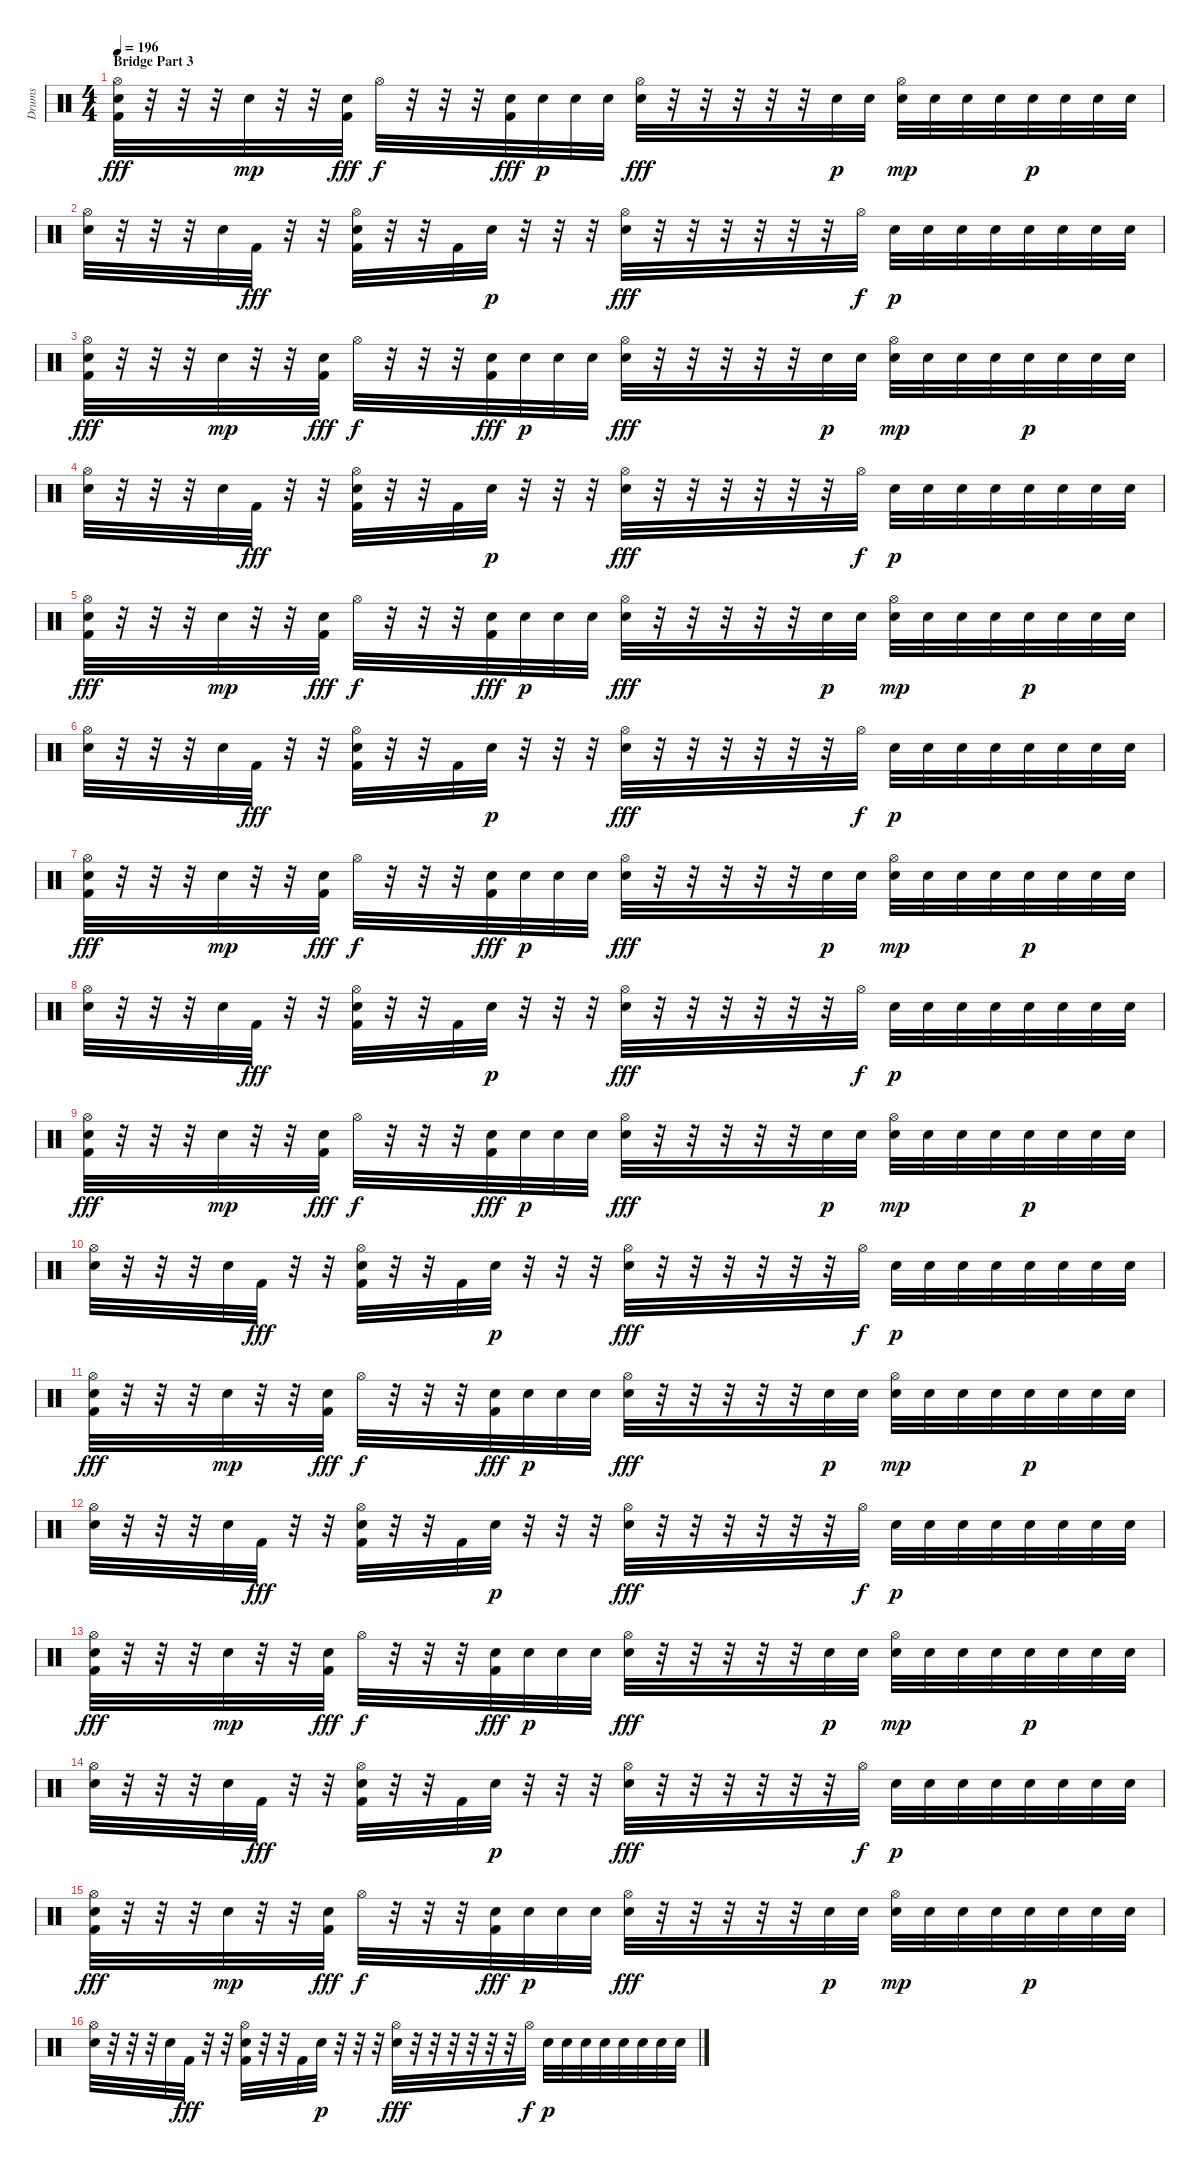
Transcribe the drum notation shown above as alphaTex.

\track ("Drums" "Drums") {instrument percussion}
\staff {score}
\articulation defaults
\ts (4 4)
\section ("" "Bridge Part 3")
\tempo 196
\clef neutral
\ks c
("Hi-Hat (open)" "Snare (hit) 2" "Kick (hit) 2").32{dy fff} r.32 r.32 r.32 "Snare (hit) 2".32{dy mp} r.32 r.32 ("Snare (hit) 2" "Kick (hit) 2").32{dy fff} "Hi-Hat (open)".32{dy f} r.32 r.32 r.32 ("Snare (hit) 2" "Kick (hit) 2").32{dy fff} "Snare (hit) 2".32{dy p} "Snare (hit) 2".32 "Snare (hit) 2".32 ("Hi-Hat (open)" "Electric Snare (hit)").32{dy fff} r.32 r.32 r.32 r.32 r.32 "Electric Snare (hit)".32{dy p} "Snare (hit) 2".32 ("Hi-Hat (open)" "Electric Snare (hit)").32{dy mp} "Snare (hit) 2".32 "Electric Snare (hit)".32 "Snare (hit) 2".32 "Electric Snare (hit)".32{dy p} "Snare (hit) 2".32 "Electric Snare (hit)".32 "Snare (hit) 2".32 |
("Hi-Hat (open)" "Snare (hit) 2").32 r.32 r.32 r.32 "Snare (hit) 2".32 "Kick (hit) 2".32{dy fff} r.32 r.32 ("Hi-Hat (open)" "Snare (hit) 2" "Kick (hit) 2").32 r.32 r.32 "Kick (hit) 2".32 "Snare (hit) 2".32{dy p} r.32 r.32 r.32 ("Hi-Hat (open)" "Electric Snare (hit)").32{dy fff} r.32 r.32 r.32 r.32 r.32 r.32 "Hi-Hat (open)".32{dy f} "Snare (hit) 2".32{dy p} "Electric Snare (hit)".32 "Snare (hit) 2".32 "Electric Snare (hit)".32 "Snare (hit) 2".32 "Electric Snare (hit)".32 "Snare (hit) 2".32 "Electric Snare (hit)".32 |
("Hi-Hat (open)" "Snare (hit) 2" "Kick (hit) 2").32{dy fff} r.32 r.32 r.32 "Snare (hit) 2".32{dy mp} r.32 r.32 ("Snare (hit) 2" "Kick (hit) 2").32{dy fff} "Hi-Hat (open)".32{dy f} r.32 r.32 r.32 ("Snare (hit) 2" "Kick (hit) 2").32{dy fff} "Snare (hit) 2".32{dy p} "Snare (hit) 2".32 "Snare (hit) 2".32 ("Hi-Hat (open)" "Electric Snare (hit)").32{dy fff} r.32 r.32 r.32 r.32 r.32 "Electric Snare (hit)".32{dy p} "Snare (hit) 2".32 ("Hi-Hat (open)" "Electric Snare (hit)").32{dy mp} "Snare (hit) 2".32 "Electric Snare (hit)".32 "Snare (hit) 2".32 "Electric Snare (hit)".32{dy p} "Snare (hit) 2".32 "Electric Snare (hit)".32 "Snare (hit) 2".32 |
("Hi-Hat (open)" "Snare (hit) 2").32 r.32 r.32 r.32 "Snare (hit) 2".32 "Kick (hit) 2".32{dy fff} r.32 r.32 ("Hi-Hat (open)" "Snare (hit) 2" "Kick (hit) 2").32 r.32 r.32 "Kick (hit) 2".32 "Snare (hit) 2".32{dy p} r.32 r.32 r.32 ("Hi-Hat (open)" "Electric Snare (hit)").32{dy fff} r.32 r.32 r.32 r.32 r.32 r.32 "Hi-Hat (open)".32{dy f} "Snare (hit) 2".32{dy p} "Electric Snare (hit)".32 "Snare (hit) 2".32 "Electric Snare (hit)".32 "Snare (hit) 2".32 "Electric Snare (hit)".32 "Snare (hit) 2".32 "Electric Snare (hit)".32 |
("Hi-Hat (open)" "Snare (hit) 2" "Kick (hit) 2").32{dy fff} r.32 r.32 r.32 "Snare (hit) 2".32{dy mp} r.32 r.32 ("Snare (hit) 2" "Kick (hit) 2").32{dy fff} "Hi-Hat (open)".32{dy f} r.32 r.32 r.32 ("Snare (hit) 2" "Kick (hit) 2").32{dy fff} "Snare (hit) 2".32{dy p} "Snare (hit) 2".32 "Snare (hit) 2".32 ("Hi-Hat (open)" "Electric Snare (hit)").32{dy fff} r.32 r.32 r.32 r.32 r.32 "Electric Snare (hit)".32{dy p} "Snare (hit) 2".32 ("Hi-Hat (open)" "Electric Snare (hit)").32{dy mp} "Snare (hit) 2".32 "Electric Snare (hit)".32 "Snare (hit) 2".32 "Electric Snare (hit)".32{dy p} "Snare (hit) 2".32 "Electric Snare (hit)".32 "Snare (hit) 2".32 |
("Hi-Hat (open)" "Snare (hit) 2").32 r.32 r.32 r.32 "Snare (hit) 2".32 "Kick (hit) 2".32{dy fff} r.32 r.32 ("Hi-Hat (open)" "Snare (hit) 2" "Kick (hit) 2").32 r.32 r.32 "Kick (hit) 2".32 "Snare (hit) 2".32{dy p} r.32 r.32 r.32 ("Hi-Hat (open)" "Electric Snare (hit)").32{dy fff} r.32 r.32 r.32 r.32 r.32 r.32 "Hi-Hat (open)".32{dy f} "Snare (hit) 2".32{dy p} "Electric Snare (hit)".32 "Snare (hit) 2".32 "Electric Snare (hit)".32 "Snare (hit) 2".32 "Electric Snare (hit)".32 "Snare (hit) 2".32 "Electric Snare (hit)".32 |
("Hi-Hat (open)" "Snare (hit) 2" "Kick (hit) 2").32{dy fff} r.32 r.32 r.32 "Snare (hit) 2".32{dy mp} r.32 r.32 ("Snare (hit) 2" "Kick (hit) 2").32{dy fff} "Hi-Hat (open)".32{dy f} r.32 r.32 r.32 ("Snare (hit) 2" "Kick (hit) 2").32{dy fff} "Snare (hit) 2".32{dy p} "Snare (hit) 2".32 "Snare (hit) 2".32 ("Hi-Hat (open)" "Electric Snare (hit)").32{dy fff} r.32 r.32 r.32 r.32 r.32 "Electric Snare (hit)".32{dy p} "Snare (hit) 2".32 ("Hi-Hat (open)" "Electric Snare (hit)").32{dy mp} "Snare (hit) 2".32 "Electric Snare (hit)".32 "Snare (hit) 2".32 "Electric Snare (hit)".32{dy p} "Snare (hit) 2".32 "Electric Snare (hit)".32 "Snare (hit) 2".32 |
("Hi-Hat (open)" "Snare (hit) 2").32 r.32 r.32 r.32 "Snare (hit) 2".32 "Kick (hit) 2".32{dy fff} r.32 r.32 ("Hi-Hat (open)" "Snare (hit) 2" "Kick (hit) 2").32 r.32 r.32 "Kick (hit) 2".32 "Snare (hit) 2".32{dy p} r.32 r.32 r.32 ("Hi-Hat (open)" "Electric Snare (hit)").32{dy fff} r.32 r.32 r.32 r.32 r.32 r.32 "Hi-Hat (open)".32{dy f} "Snare (hit) 2".32{dy p} "Electric Snare (hit)".32 "Snare (hit) 2".32 "Electric Snare (hit)".32 "Snare (hit) 2".32 "Electric Snare (hit)".32 "Snare (hit) 2".32 "Electric Snare (hit)".32 |
("Hi-Hat (open)" "Snare (hit) 2" "Kick (hit) 2").32{dy fff} r.32 r.32 r.32 "Snare (hit) 2".32{dy mp} r.32 r.32 ("Snare (hit) 2" "Kick (hit) 2").32{dy fff} "Hi-Hat (open)".32{dy f} r.32 r.32 r.32 ("Snare (hit) 2" "Kick (hit) 2").32{dy fff} "Snare (hit) 2".32{dy p} "Snare (hit) 2".32 "Snare (hit) 2".32 ("Hi-Hat (open)" "Electric Snare (hit)").32{dy fff} r.32 r.32 r.32 r.32 r.32 "Electric Snare (hit)".32{dy p} "Snare (hit) 2".32 ("Hi-Hat (open)" "Electric Snare (hit)").32{dy mp} "Snare (hit) 2".32 "Electric Snare (hit)".32 "Snare (hit) 2".32 "Electric Snare (hit)".32{dy p} "Snare (hit) 2".32 "Electric Snare (hit)".32 "Snare (hit) 2".32 |
("Hi-Hat (open)" "Snare (hit) 2").32 r.32 r.32 r.32 "Snare (hit) 2".32 "Kick (hit) 2".32{dy fff} r.32 r.32 ("Hi-Hat (open)" "Snare (hit) 2" "Kick (hit) 2").32 r.32 r.32 "Kick (hit) 2".32 "Snare (hit) 2".32{dy p} r.32 r.32 r.32 ("Hi-Hat (open)" "Electric Snare (hit)").32{dy fff} r.32 r.32 r.32 r.32 r.32 r.32 "Hi-Hat (open)".32{dy f} "Snare (hit) 2".32{dy p} "Electric Snare (hit)".32 "Snare (hit) 2".32 "Electric Snare (hit)".32 "Snare (hit) 2".32 "Electric Snare (hit)".32 "Snare (hit) 2".32 "Electric Snare (hit)".32 |
("Hi-Hat (open)" "Snare (hit) 2" "Kick (hit) 2").32{dy fff} r.32 r.32 r.32 "Snare (hit) 2".32{dy mp} r.32 r.32 ("Snare (hit) 2" "Kick (hit) 2").32{dy fff} "Hi-Hat (open)".32{dy f} r.32 r.32 r.32 ("Snare (hit) 2" "Kick (hit) 2").32{dy fff} "Snare (hit) 2".32{dy p} "Snare (hit) 2".32 "Snare (hit) 2".32 ("Hi-Hat (open)" "Electric Snare (hit)").32{dy fff} r.32 r.32 r.32 r.32 r.32 "Electric Snare (hit)".32{dy p} "Snare (hit) 2".32 ("Hi-Hat (open)" "Electric Snare (hit)").32{dy mp} "Snare (hit) 2".32 "Electric Snare (hit)".32 "Snare (hit) 2".32 "Electric Snare (hit)".32{dy p} "Snare (hit) 2".32 "Electric Snare (hit)".32 "Snare (hit) 2".32 |
("Hi-Hat (open)" "Snare (hit) 2").32 r.32 r.32 r.32 "Snare (hit) 2".32 "Kick (hit) 2".32{dy fff} r.32 r.32 ("Hi-Hat (open)" "Snare (hit) 2" "Kick (hit) 2").32 r.32 r.32 "Kick (hit) 2".32 "Snare (hit) 2".32{dy p} r.32 r.32 r.32 ("Hi-Hat (open)" "Electric Snare (hit)").32{dy fff} r.32 r.32 r.32 r.32 r.32 r.32 "Hi-Hat (open)".32{dy f} "Snare (hit) 2".32{dy p} "Electric Snare (hit)".32 "Snare (hit) 2".32 "Electric Snare (hit)".32 "Snare (hit) 2".32 "Electric Snare (hit)".32 "Snare (hit) 2".32 "Electric Snare (hit)".32 |
("Hi-Hat (open)" "Snare (hit) 2" "Kick (hit) 2").32{dy fff} r.32 r.32 r.32 "Snare (hit) 2".32{dy mp} r.32 r.32 ("Snare (hit) 2" "Kick (hit) 2").32{dy fff} "Hi-Hat (open)".32{dy f} r.32 r.32 r.32 ("Snare (hit) 2" "Kick (hit) 2").32{dy fff} "Snare (hit) 2".32{dy p} "Snare (hit) 2".32 "Snare (hit) 2".32 ("Hi-Hat (open)" "Electric Snare (hit)").32{dy fff} r.32 r.32 r.32 r.32 r.32 "Electric Snare (hit)".32{dy p} "Snare (hit) 2".32 ("Hi-Hat (open)" "Electric Snare (hit)").32{dy mp} "Snare (hit) 2".32 "Electric Snare (hit)".32 "Snare (hit) 2".32 "Electric Snare (hit)".32{dy p} "Snare (hit) 2".32 "Electric Snare (hit)".32 "Snare (hit) 2".32 |
("Hi-Hat (open)" "Snare (hit) 2").32 r.32 r.32 r.32 "Snare (hit) 2".32 "Kick (hit) 2".32{dy fff} r.32 r.32 ("Hi-Hat (open)" "Snare (hit) 2" "Kick (hit) 2").32 r.32 r.32 "Kick (hit) 2".32 "Snare (hit) 2".32{dy p} r.32 r.32 r.32 ("Hi-Hat (open)" "Electric Snare (hit)").32{dy fff} r.32 r.32 r.32 r.32 r.32 r.32 "Hi-Hat (open)".32{dy f} "Snare (hit) 2".32{dy p} "Electric Snare (hit)".32 "Snare (hit) 2".32 "Electric Snare (hit)".32 "Snare (hit) 2".32 "Electric Snare (hit)".32 "Snare (hit) 2".32 "Electric Snare (hit)".32 |
("Hi-Hat (open)" "Snare (hit) 2" "Kick (hit) 2").32{dy fff} r.32 r.32 r.32 "Snare (hit) 2".32{dy mp} r.32 r.32 ("Snare (hit) 2" "Kick (hit) 2").32{dy fff} "Hi-Hat (open)".32{dy f} r.32 r.32 r.32 ("Snare (hit) 2" "Kick (hit) 2").32{dy fff} "Snare (hit) 2".32{dy p} "Snare (hit) 2".32 "Snare (hit) 2".32 ("Hi-Hat (open)" "Electric Snare (hit)").32{dy fff} r.32 r.32 r.32 r.32 r.32 "Electric Snare (hit)".32{dy p} "Snare (hit) 2".32 ("Hi-Hat (open)" "Electric Snare (hit)").32{dy mp} "Snare (hit) 2".32 "Electric Snare (hit)".32 "Snare (hit) 2".32 "Electric Snare (hit)".32{dy p} "Snare (hit) 2".32 "Electric Snare (hit)".32 "Snare (hit) 2".32 |
("Hi-Hat (open)" "Snare (hit) 2").32 r.32 r.32 r.32 "Snare (hit) 2".32 "Kick (hit) 2".32{dy fff} r.32 r.32 ("Hi-Hat (open)" "Snare (hit) 2" "Kick (hit) 2").32 r.32 r.32 "Kick (hit) 2".32 "Snare (hit) 2".32{dy p} r.32 r.32 r.32 ("Hi-Hat (open)" "Electric Snare (hit)").32{dy fff} r.32 r.32 r.32 r.32 r.32 r.32 "Hi-Hat (open)".32{dy f} "Snare (hit) 2".32{dy p} "Electric Snare (hit)".32 "Snare (hit) 2".32 "Electric Snare (hit)".32 "Snare (hit) 2".32 "Electric Snare (hit)".32 "Snare (hit) 2".32 "Electric Snare (hit)".32
